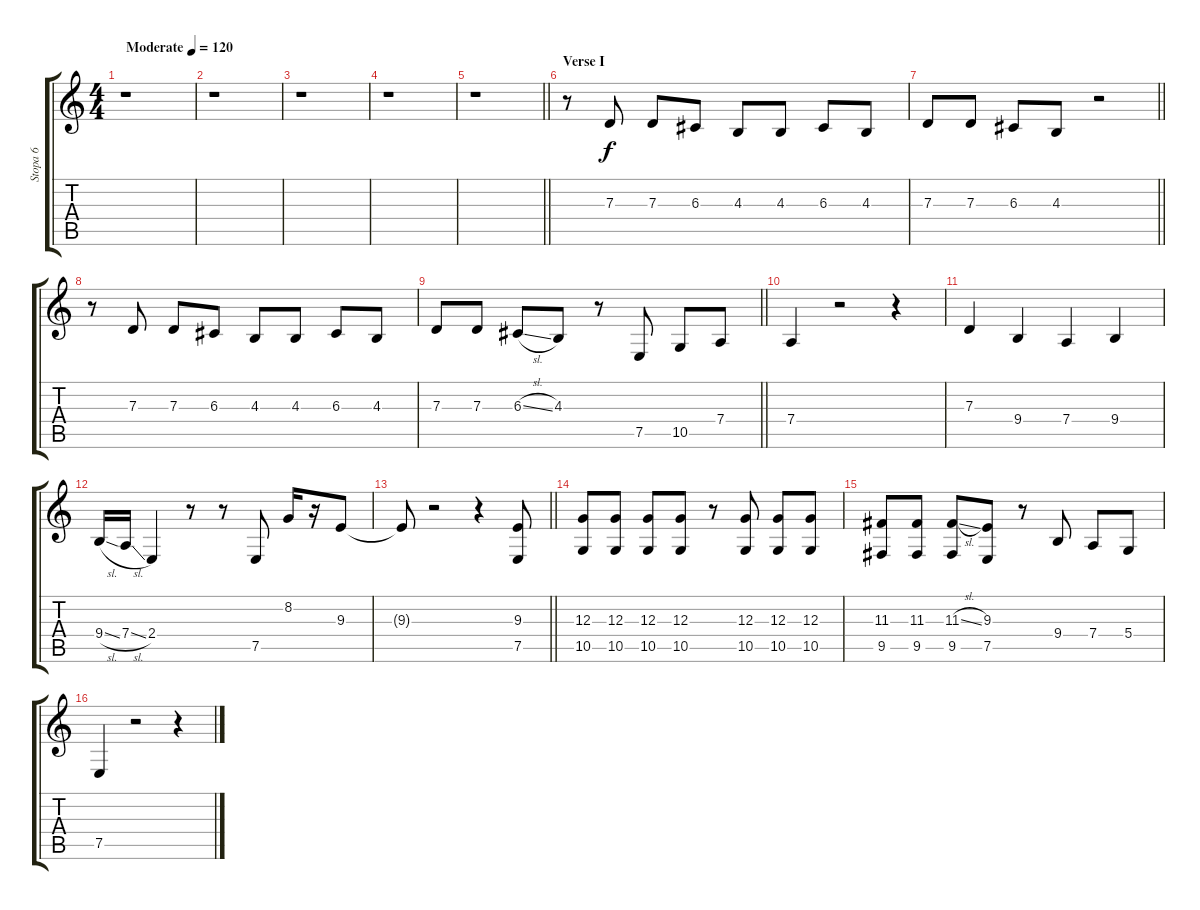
\track ("Stopa 6" "Stopa 6") {instrument tenorsax}
\staff {score tabs}
\tuning (E4 B3 G3 D3 A2 E2) {hide}
\ts (4 4)
\tempo (120 "Moderate")
\clef g2
\ks c
r.1{dy f instrument tenorsax} |
r.1 |
r.1 |
r.1 |
\barLineRight lightlight
r.1 |
\section ("" "Verse I")
r.8 7.3.8 7.3.8 6.3.8 4.3.8 4.3.8 6.3.8 4.3.8 |
\barLineRight lightlight
7.3.8 7.3.8 6.3.8 4.3.8 r.2 |
r.8 7.3.8 7.3.8 6.3.8 4.3.8 4.3.8 6.3.8 4.3.8 |
\barLineRight lightlight
7.3.8 7.3.8 6.3{sl}.8 4.3.8 r.8 7.5.8 10.5.8 7.4.8 |
7.4.4 r.2 r.4 |
7.3.4 9.4.4 7.4.4 9.4.4 |
9.4{sl}.16 7.4{sl}.16 2.4.4 r.8 r.8 7.5.8 8.2.16 r.16 9.3.8 |
\barLineRight lightlight
9.3{t}.8 r.2 r.4 (9.3 7.5).8 |
(12.3 10.5).8 (12.3 10.5).8 (12.3 10.5).8 (12.3 10.5).8 r.8 (12.3 10.5).8 (12.3 10.5).8 (12.3 10.5).8 |
(11.3 9.5).8 (11.3 9.5).8 (11.3{sl} 9.5).8 (9.3 7.5).8 r.8 9.4.8 7.4.8 5.4.8 |
7.5.4 r.2 r.4
